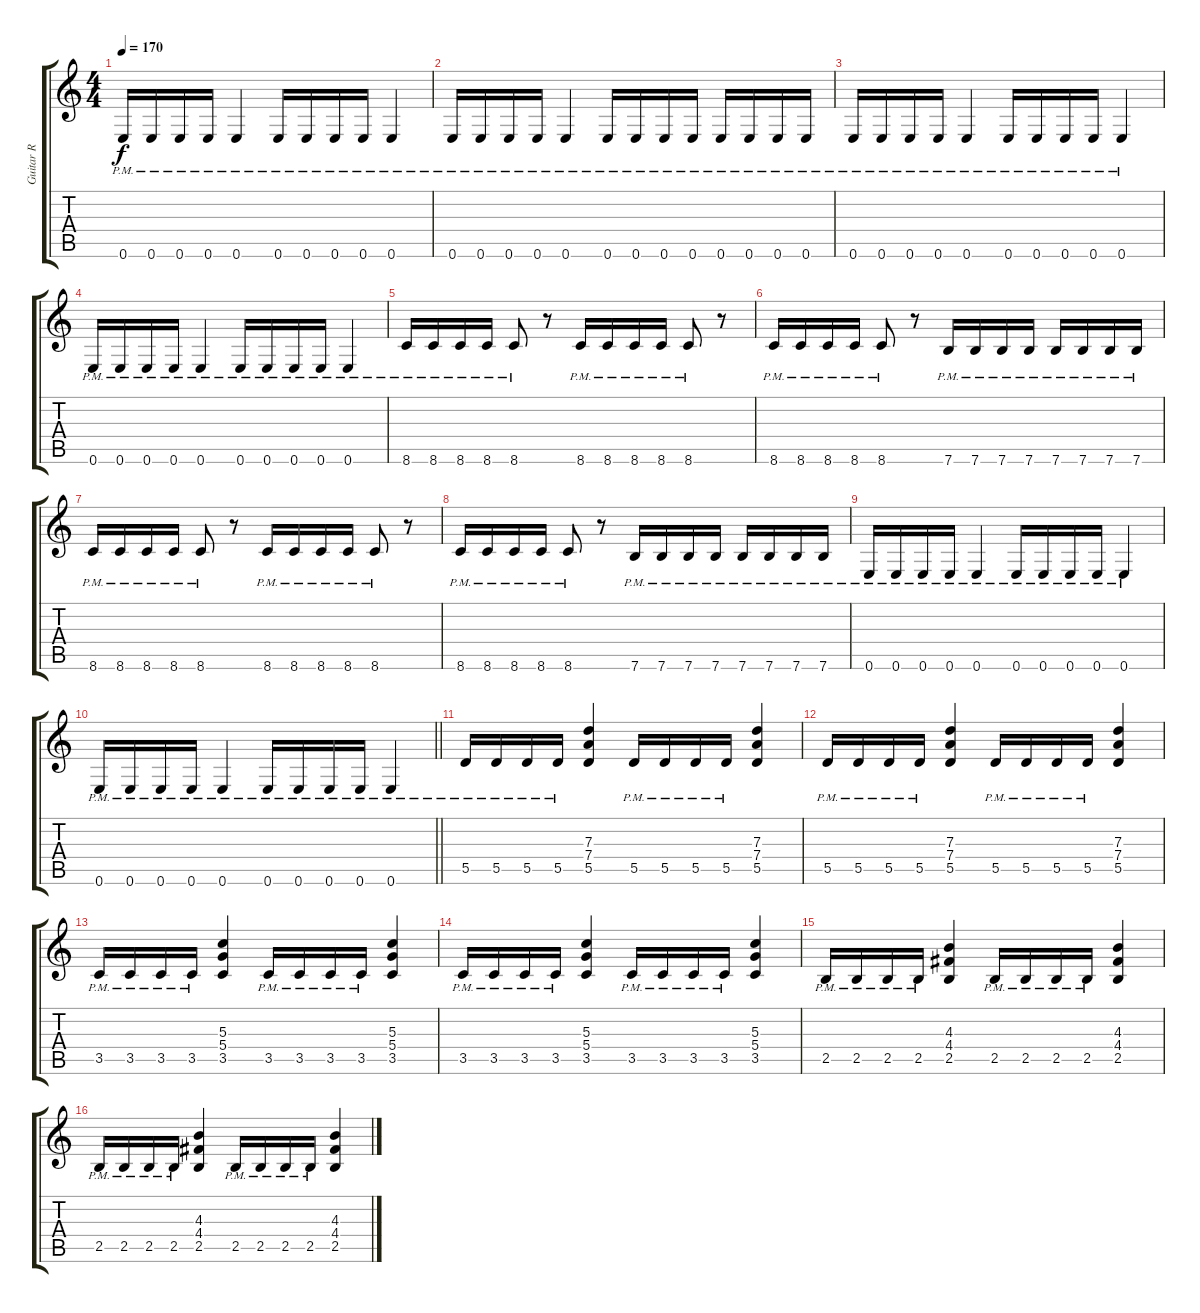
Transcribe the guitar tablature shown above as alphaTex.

\track ("Guitar R" "Guitar R") {instrument distortionguitar}
\staff {score tabs}
\tuning (E4 B3 G3 D3 A2 E2) {hide}
\ts (4 4)
\tempo 170
\clef g2
\ks c
0.6{pm}.16{dy f} 0.6{pm}.16 0.6{pm}.16 0.6{pm}.16 0.6{pm}.4 0.6{pm}.16 0.6{pm}.16 0.6{pm}.16 0.6{pm}.16 0.6{pm}.4 |
0.6{pm}.16 0.6{pm}.16 0.6{pm}.16 0.6{pm}.16 0.6{pm}.4 0.6{pm}.16 0.6{pm}.16 0.6{pm}.16 0.6{pm}.16 0.6{pm}.16 0.6{pm}.16 0.6{pm}.16 0.6{pm}.16 |
0.6{pm}.16 0.6{pm}.16 0.6{pm}.16 0.6{pm}.16 0.6{pm}.4 0.6{pm}.16 0.6{pm}.16 0.6{pm}.16 0.6{pm}.16 0.6{pm}.4 |
0.6{pm}.16 0.6{pm}.16 0.6{pm}.16 0.6{pm}.16 0.6{pm}.4 0.6{pm}.16 0.6{pm}.16 0.6{pm}.16 0.6{pm}.16 0.6{pm}.4 |
8.6{pm}.16 8.6{pm}.16 8.6{pm}.16 8.6{pm}.16 8.6{pm}.8 r.8 8.6{pm}.16 8.6{pm}.16 8.6{pm}.16 8.6{pm}.16 8.6{pm}.8 r.8 |
8.6{pm}.16 8.6{pm}.16 8.6{pm}.16 8.6{pm}.16 8.6{pm}.8 r.8 7.6{pm}.16 7.6{pm}.16 7.6{pm}.16 7.6{pm}.16 7.6{pm}.16 7.6{pm}.16 7.6{pm}.16 7.6{pm}.16 |
8.6{pm}.16 8.6{pm}.16 8.6{pm}.16 8.6{pm}.16 8.6{pm}.8 r.8 8.6{pm}.16 8.6{pm}.16 8.6{pm}.16 8.6{pm}.16 8.6{pm}.8 r.8 |
8.6{pm}.16 8.6{pm}.16 8.6{pm}.16 8.6{pm}.16 8.6{pm}.8 r.8 7.6{pm}.16 7.6{pm}.16 7.6{pm}.16 7.6{pm}.16 7.6{pm}.16 7.6{pm}.16 7.6{pm}.16 7.6{pm}.16 |
0.6{pm}.16 0.6{pm}.16 0.6{pm}.16 0.6{pm}.16 0.6{pm}.4 0.6{pm}.16 0.6{pm}.16 0.6{pm}.16 0.6{pm}.16 0.6{pm}.4 |
\barLineRight lightlight
0.6{pm}.16 0.6{pm}.16 0.6{pm}.16 0.6{pm}.16 0.6{pm}.4 0.6{pm}.16 0.6{pm}.16 0.6{pm}.16 0.6{pm}.16 0.6{pm}.4 |
\section ("" "")
5.5{pm}.16 5.5{pm}.16 5.5{pm}.16 5.5{pm}.16 (7.3 7.4 5.5).4 5.5{pm}.16 5.5{pm}.16 5.5{pm}.16 5.5{pm}.16 (7.3 7.4 5.5).4 |
5.5{pm}.16 5.5{pm}.16 5.5{pm}.16 5.5{pm}.16 (7.3 7.4 5.5).4 5.5{pm}.16 5.5{pm}.16 5.5{pm}.16 5.5{pm}.16 (7.3 7.4 5.5).4 |
3.5{pm}.16 3.5{pm}.16 3.5{pm}.16 3.5{pm}.16 (5.3 5.4 3.5).4 3.5{pm}.16 3.5{pm}.16 3.5{pm}.16 3.5{pm}.16 (5.3 5.4 3.5).4 |
3.5{pm}.16 3.5{pm}.16 3.5{pm}.16 3.5{pm}.16 (5.3 5.4 3.5).4 3.5{pm}.16 3.5{pm}.16 3.5{pm}.16 3.5{pm}.16 (5.3 5.4 3.5).4 |
2.5{pm}.16 2.5{pm}.16 2.5{pm}.16 2.5{pm}.16 (4.3 4.4 2.5).4 2.5{pm}.16 2.5{pm}.16 2.5{pm}.16 2.5{pm}.16 (4.3 4.4 2.5).4 |
2.5{pm}.16 2.5{pm}.16 2.5{pm}.16 2.5{pm}.16 (4.3 4.4 2.5).4 2.5{pm}.16 2.5{pm}.16 2.5{pm}.16 2.5{pm}.16 (4.3 4.4 2.5).4
